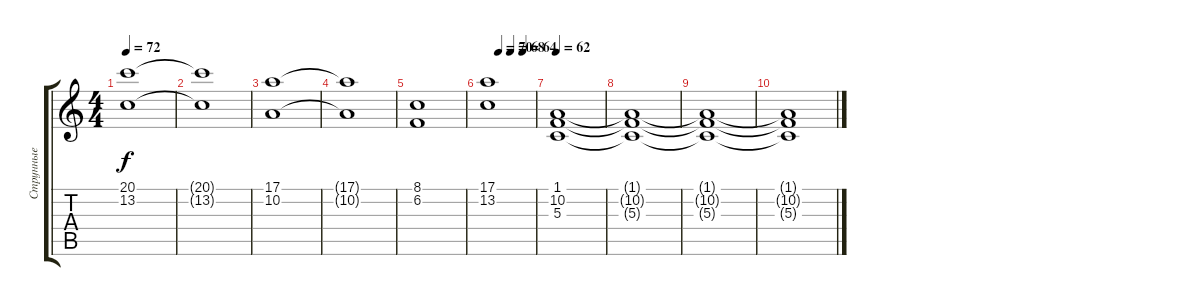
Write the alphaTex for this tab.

\track ("Струнные" "Струнные") {instrument stringensemble1}
\staff {score tabs}
\tuning (E4 B3 G3 D3 A2 E2) {hide}
\ts (4 4)
\tempo 72
\clef g2
\ks c
(20.1 13.2).1{dy f} |
(20.1{t} 13.2{t}).1 |
(17.1 10.2).1 |
(17.1{t} 10.2{t}).1 |
(8.1 6.2).1 |
\tempo (70 0.25)
\tempo (68 0.5)
\tempo (64 0.75)
(17.1 13.2).1 |
\tempo 62
(1.1 10.2 5.3).1 |
(1.1{t} 10.2{t} 5.3{t}).1{volume 0} |
(1.1{t} 10.2{t} 5.3{t}).1 |
(1.1{t} 10.2{t} 5.3{t}).1
